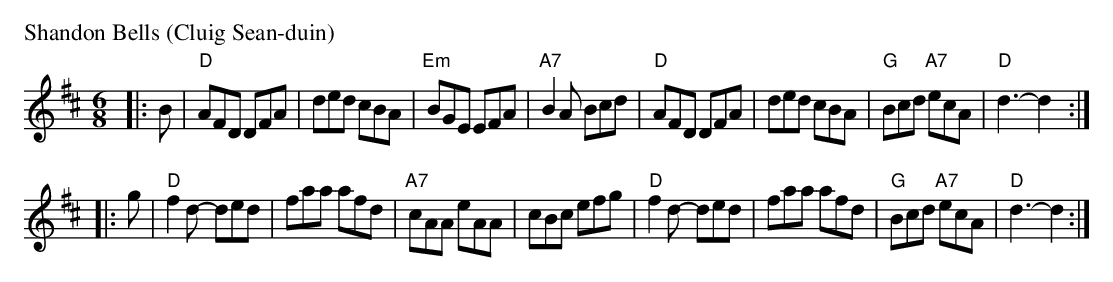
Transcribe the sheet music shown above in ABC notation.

X:1
P: Shandon Bells (Cluig Sean-duin)
M: 6/8
L: 1/8
K: D
|: B \
| "D"AFD DFA | ded cBA | "Em"BGE EFA | "A7"B2A Bcd \
| "D"AFD DFA | ded cBA | "G"Bcd "A7"ecA | "D"d3- d2 :|
|: g \
| "D"f2d- ded | faa afd | "A7"cAA eAA | cBc efg \
| "D"f2d- ded | faa afd | "G"Bcd "A7"ecA | "D"d3- d2 :|
